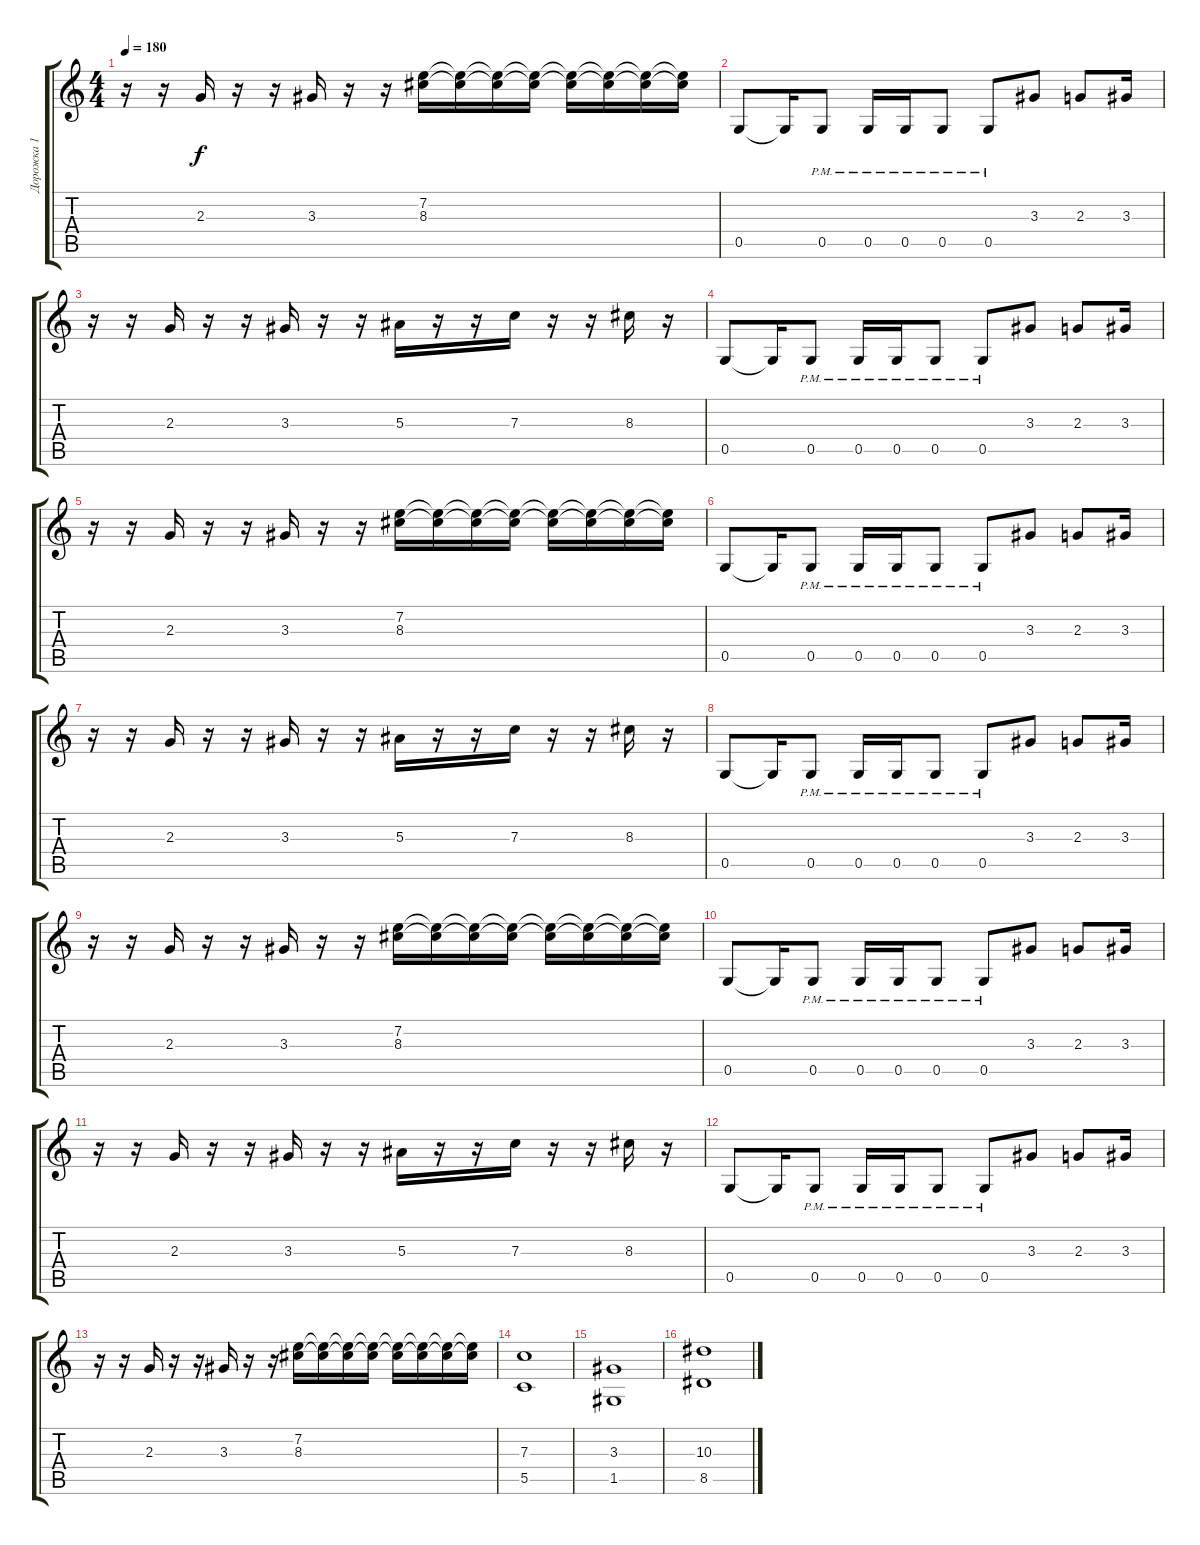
\track ("Дорожка 1" "Дорожка 1") {instrument overdrivenguitar}
\staff {score tabs}
\tuning (D4 A3 F3 C3 G2 C2) {hide}
\ts (4 4)
\tempo 180
\clef g2
\ks c
r.16{dy f} r.16 2.3.16 r.16 r.16 3.3.16 r.16 r.16 (7.2 8.3).16 (7.2{t} 8.3{t}).16 (7.2{t} 8.3{t}).16 (7.2{t} 8.3{t}).16 (7.2{t} 8.3{t}).16 (7.2{t} 8.3{t}).16 (7.2{t} 8.3{t}).16 (7.2{t} 8.3{t}).16 |
0.5.8{instrument overdrivenguitar} 0.5{t}.16 0.5{pm}.8 0.5{pm}.16 0.5{pm}.16 0.5{pm}.8 0.5{pm}.8 3.3.8 2.3.8 3.3.16 |
r.16 r.16 2.3.16 r.16 r.16 3.3.16 r.16 r.16 5.3.16 r.16 r.16 7.3.16 r.16 r.16 8.3.16 r.16 |
0.5.8{instrument overdrivenguitar} 0.5{t}.16 0.5{pm}.8 0.5{pm}.16 0.5{pm}.16 0.5{pm}.8 0.5{pm}.8 3.3.8 2.3.8 3.3.16 |
r.16 r.16 2.3.16 r.16 r.16 3.3.16 r.16 r.16 (7.2 8.3).16 (7.2{t} 8.3{t}).16 (7.2{t} 8.3{t}).16 (7.2{t} 8.3{t}).16 (7.2{t} 8.3{t}).16 (7.2{t} 8.3{t}).16 (7.2{t} 8.3{t}).16 (7.2{t} 8.3{t}).16 |
0.5.8{volume 7 instrument overdrivenguitar} 0.5{t}.16 0.5{pm}.8 0.5{pm}.16 0.5{pm}.16 0.5{pm}.8 0.5{pm}.8 3.3.8 2.3.8 3.3.16 |
r.16 r.16 2.3.16 r.16 r.16 3.3.16 r.16 r.16 5.3.16 r.16 r.16 7.3.16 r.16 r.16 8.3.16 r.16 |
0.5.8{instrument overdrivenguitar} 0.5{t}.16 0.5{pm}.8 0.5{pm}.16 0.5{pm}.16 0.5{pm}.8 0.5{pm}.8 3.3.8 2.3.8 3.3.16 |
r.16 r.16 2.3.16 r.16 r.16 3.3.16 r.16 r.16 (7.2 8.3).16 (7.2{t} 8.3{t}).16 (7.2{t} 8.3{t}).16 (7.2{t} 8.3{t}).16 (7.2{t} 8.3{t}).16 (7.2{t} 8.3{t}).16 (7.2{t} 8.3{t}).16 (7.2{t} 8.3{t}).16 |
0.5.8{volume 7 instrument overdrivenguitar} 0.5{t}.16 0.5{pm}.8 0.5{pm}.16 0.5{pm}.16 0.5{pm}.8 0.5{pm}.8 3.3.8 2.3.8 3.3.16 |
r.16 r.16 2.3.16 r.16 r.16 3.3.16 r.16 r.16 5.3.16 r.16 r.16 7.3.16 r.16 r.16 8.3.16 r.16 |
0.5.8{instrument overdrivenguitar} 0.5{t}.16 0.5{pm}.8 0.5{pm}.16 0.5{pm}.16 0.5{pm}.8 0.5{pm}.8 3.3.8 2.3.8 3.3.16 |
r.16 r.16 2.3.16 r.16 r.16 3.3.16 r.16 r.16 (7.2 8.3).16 (7.2{t} 8.3{t}).16 (7.2{t} 8.3{t}).16 (7.2{t} 8.3{t}).16 (7.2{t} 8.3{t}).16 (7.2{t} 8.3{t}).16 (7.2{t} 8.3{t}).16 (7.2{t} 8.3{t}).16 |
(7.3 5.5).1{volume 13 instrument electricguitarclean} |
(3.3 1.5).1 |
(10.3 8.5).1
